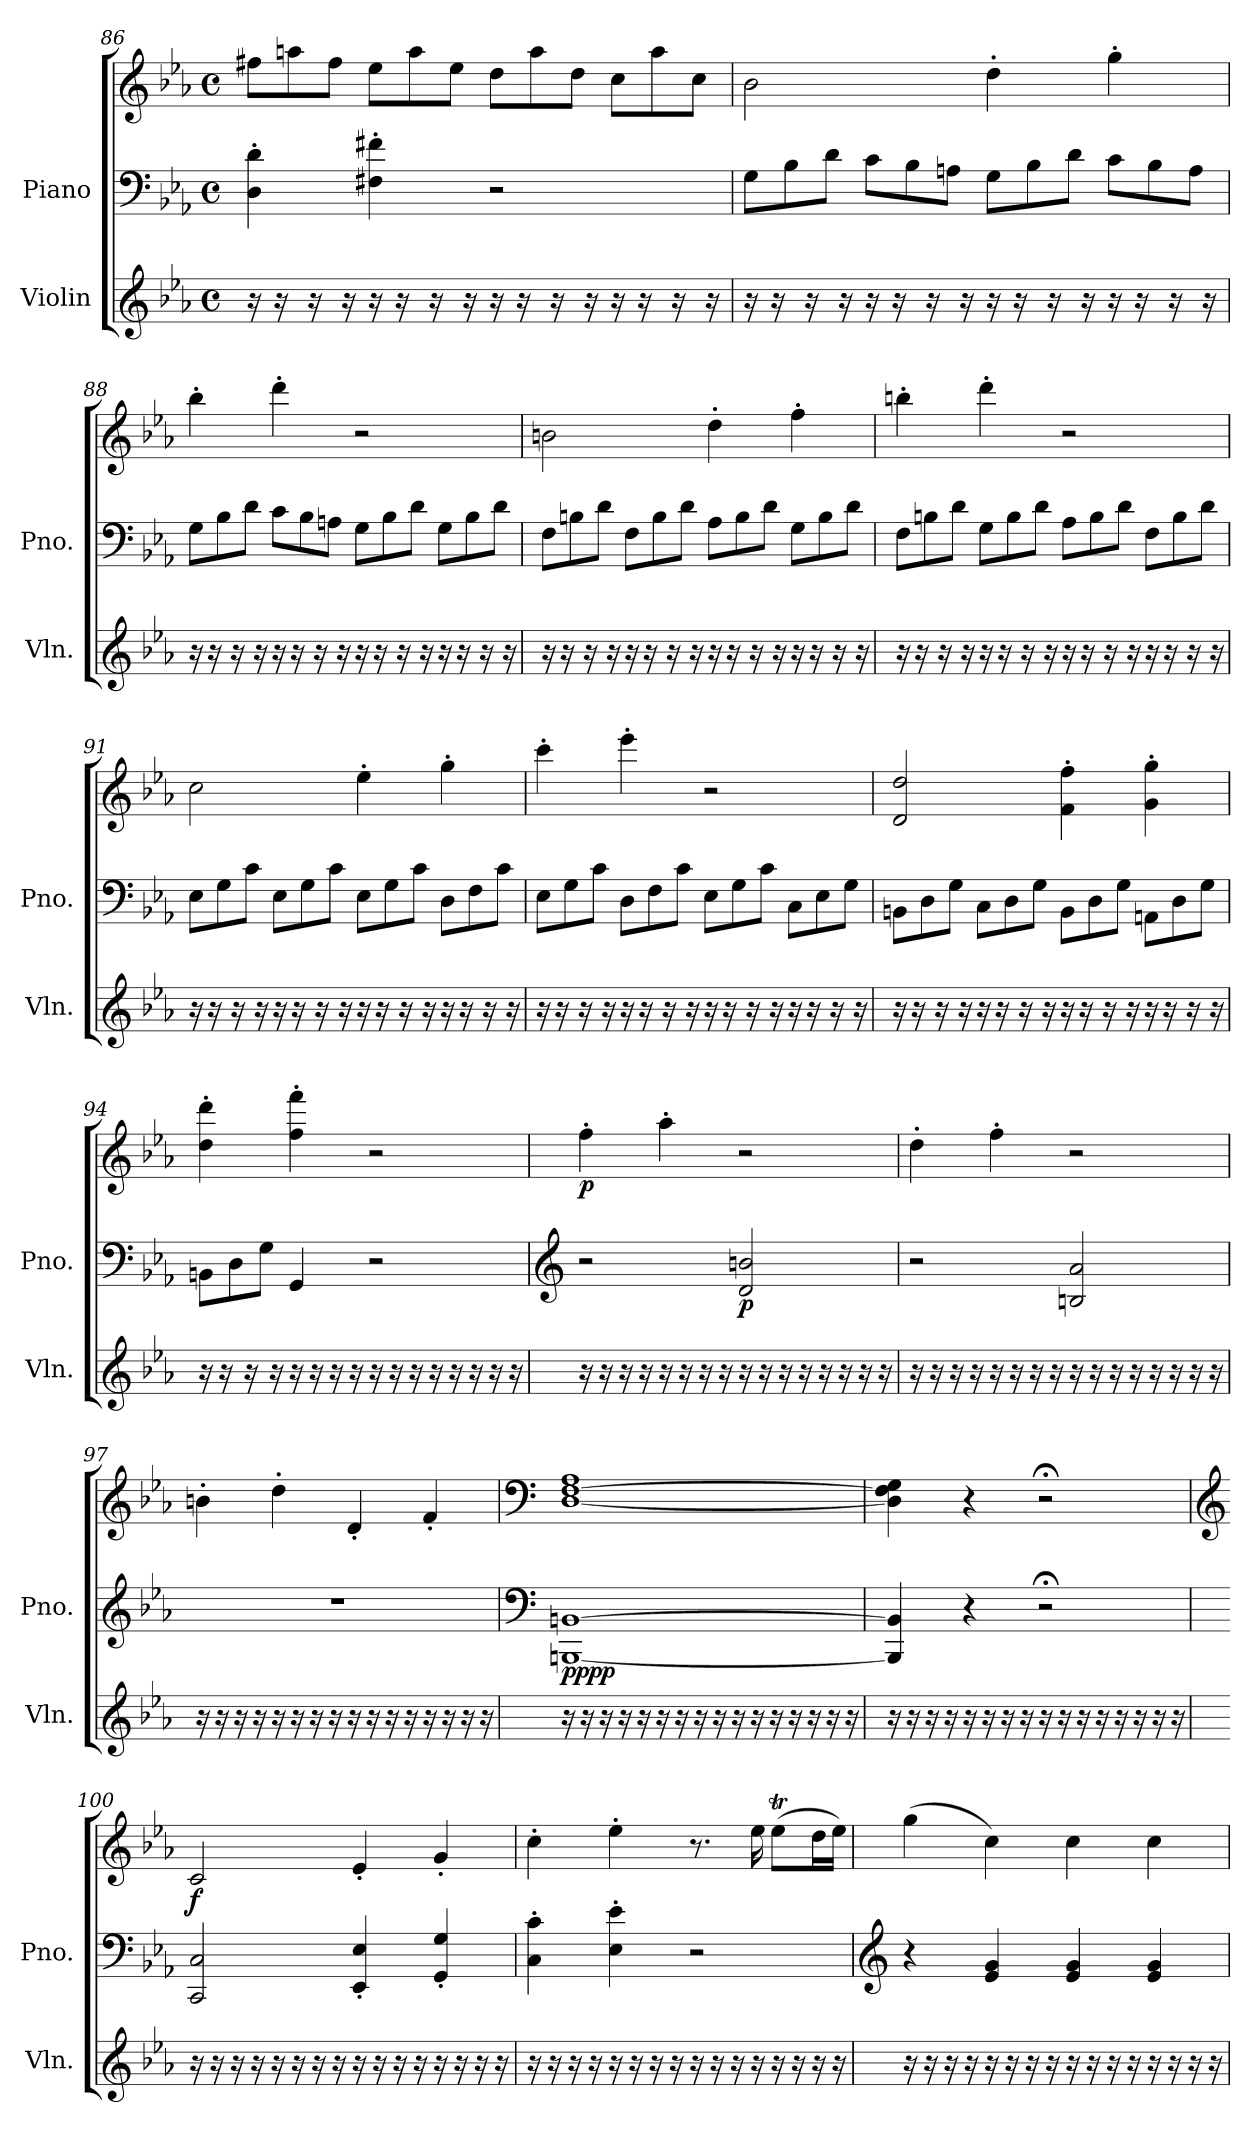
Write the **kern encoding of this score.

**kern	**kern	**kern	**dynam
*part2	*part1	*part1	*part1
*staff3	*staff2	*staff1	*staff1/2
*I"Violin	*I"Piano	*	*
*I'Vln.	*I'Pno.	*	*
!!LO:LB:g=z
*clefG2	*clefF4	*clefG2	*
*k[b-e-a-]	*k[b-e-a-]	*k[b-e-a-]	*
*M4/4	*M4/4	*M4/4	*
*met(c)	*met(c)	*met(c)	*
*	*	*Xtuplet	*
=86	=86	=86	=86
16r	4D\' 4d\'	12ff#X\L	.
16r	.	.	.
.	.	12aan\	.
16r	.	.	.
.	.	12ff#\J	.
16r	.	.	.
16r	4F#X\' 4f#X\'	12ee-\L	.
16r	.	.	.
.	.	12aa\	.
16r	.	.	.
.	.	12ee-\J	.
16r	.	.	.
16r	2r	12dd\L	.
16r	.	.	.
.	.	12aa\	.
16r	.	.	.
.	.	12dd\J	.
16r	.	.	.
16r	.	12cc\L	.
16r	.	.	.
.	.	12aa\	.
16r	.	.	.
.	.	12cc\J	.
16r	.	.	.
=87	=87	=87	=87
*	*Xtuplet	*	*
16r	12G\L	2b-\	.
16r	.	.	.
.	12B-\	.	.
16r	.	.	.
.	12d\J	.	.
16r	.	.	.
16r	12c\L	.	.
16r	.	.	.
.	12B-\	.	.
16r	.	.	.
.	12An\J	.	.
16r	.	.	.
16r	12G\L	4dd'\	.
16r	.	.	.
.	12B-\	.	.
16r	.	.	.
.	12d\J	.	.
16r	.	.	.
16r	12c\L	4gg'\	.
16r	.	.	.
.	12B-\	.	.
16r	.	.	.
.	12A\J	.	.
16r	.	.	.
!!LO:LB:g=z
=88	=88	=88	=88
16r	12G\L	4bb-'\	.
16r	.	.	.
.	12B-\	.	.
16r	.	.	.
.	12d\J	.	.
16r	.	.	.
16r	12c\L	4ddd'\	.
16r	.	.	.
.	12B-\	.	.
16r	.	.	.
.	12An\J	.	.
16r	.	.	.
16r	12G\L	2r	.
16r	.	.	.
.	12B-\	.	.
16r	.	.	.
.	12d\J	.	.
16r	.	.	.
16r	12G\L	.	.
16r	.	.	.
.	12B-\	.	.
16r	.	.	.
.	12d\J	.	.
16r	.	.	.
=89	=89	=89	=89
16r	12F\L	2bn\	.
16r	.	.	.
.	12Bn\	.	.
16r	.	.	.
.	12d\J	.	.
16r	.	.	.
16r	12F\L	.	.
16r	.	.	.
.	12B\	.	.
16r	.	.	.
.	12d\J	.	.
16r	.	.	.
16r	12A-\L	4dd'\	.
16r	.	.	.
.	12B\	.	.
16r	.	.	.
.	12d\J	.	.
16r	.	.	.
16r	12G\L	4ff'\	.
16r	.	.	.
.	12B\	.	.
16r	.	.	.
.	12d\J	.	.
16r	.	.	.
!!LO:PB:g=z
=90	=90	=90	=90
16r	12F\L	4bbn'\	.
16r	.	.	.
.	12Bn\	.	.
16r	.	.	.
.	12d\J	.	.
16r	.	.	.
16r	12G\L	4ddd'\	.
16r	.	.	.
.	12B\	.	.
16r	.	.	.
.	12d\J	.	.
16r	.	.	.
16r	12A-\L	2r	.
16r	.	.	.
.	12B\	.	.
16r	.	.	.
.	12d\J	.	.
16r	.	.	.
16r	12F\L	.	.
16r	.	.	.
.	12B\	.	.
16r	.	.	.
.	12d\J	.	.
16r	.	.	.
=91	=91	=91	=91
16r	12E-\L	2cc\	.
16r	.	.	.
.	12G\	.	.
16r	.	.	.
.	12c\J	.	.
16r	.	.	.
16r	12E-\L	.	.
16r	.	.	.
.	12G\	.	.
16r	.	.	.
.	12c\J	.	.
16r	.	.	.
16r	12E-\L	4ee-'\	.
16r	.	.	.
.	12G\	.	.
16r	.	.	.
.	12c\J	.	.
16r	.	.	.
16r	12D\L	4gg'\	.
16r	.	.	.
.	12F\	.	.
16r	.	.	.
.	12c\J	.	.
16r	.	.	.
!!LO:LB:g=z
=92	=92	=92	=92
16r	12E-\L	4ccc'\	.
16r	.	.	.
.	12G\	.	.
16r	.	.	.
.	12c\J	.	.
16r	.	.	.
16r	12D\L	4eee-'\	.
16r	.	.	.
.	12F\	.	.
16r	.	.	.
.	12c\J	.	.
16r	.	.	.
16r	12E-\L	2r	.
16r	.	.	.
.	12G\	.	.
16r	.	.	.
.	12c\J	.	.
16r	.	.	.
16r	12C\L	.	.
16r	.	.	.
.	12E-\	.	.
16r	.	.	.
.	12G\J	.	.
16r	.	.	.
=93	=93	=93	=93
16r	12BBn\L	2d/ 2dd/	.
16r	.	.	.
.	12D\	.	.
16r	.	.	.
.	12G\J	.	.
16r	.	.	.
16r	12C\L	.	.
16r	.	.	.
.	12D\	.	.
16r	.	.	.
.	12G\J	.	.
16r	.	.	.
16r	12BB\L	4f\' 4ff\'	.
16r	.	.	.
.	12D\	.	.
16r	.	.	.
.	12G\J	.	.
16r	.	.	.
16r	12AAn\L	4g\' 4gg\'	.
16r	.	.	.
.	12D\	.	.
16r	.	.	.
.	12G\J	.	.
16r	.	.	.
!!LO:LB:g=z
=94	=94	=94	=94
16r	12BBn\L	4dd\' 4ddd\'	.
16r	.	.	.
.	12D\	.	.
16r	.	.	.
.	12G\J	.	.
16r	.	.	.
16r	4GG/	4ff\' 4fff\'	.
16r	.	.	.
16r	.	.	.
16r	.	.	.
16r	2r	2r	.
16r	.	.	.
16r	.	.	.
16r	.	.	.
16r	.	.	.
16r	.	.	.
16r	.	.	.
16r	.	.	.
=95	=95	=95	=95
*	*clefG2	*	*
!	!	!	!LO:DY:b
16r	2r	4ff'\	p
16r	.	.	.
16r	.	.	.
16r	.	.	.
16r	.	4aa-'\	.
16r	.	.	.
16r	.	.	.
16r	.	.	.
!	!	!	!LO:DY:b=2
16r	2d/ 2bn/	2r	p
16r	.	.	.
16r	.	.	.
16r	.	.	.
16r	.	.	.
16r	.	.	.
16r	.	.	.
16r	.	.	.
=96	=96	=96	=96
16r	2r	4dd'\	.
16r	.	.	.
16r	.	.	.
16r	.	.	.
16r	.	4ff'\	.
16r	.	.	.
16r	.	.	.
16r	.	.	.
16r	2Bn/ 2a-/	2r	.
16r	.	.	.
16r	.	.	.
16r	.	.	.
16r	.	.	.
16r	.	.	.
16r	.	.	.
16r	.	.	.
!!LO:LB:g=z
=97	=97	=97	=97
16r	1r	4bn'\	.
16r	.	.	.
16r	.	.	.
16r	.	.	.
16r	.	4dd'\	.
16r	.	.	.
16r	.	.	.
16r	.	.	.
16r	.	4d'/	.
16r	.	.	.
16r	.	.	.
16r	.	.	.
16r	.	4f'/	.
16r	.	.	.
16r	.	.	.
16r	.	.	.
=98	=98	=98	=98
*	*clefF4	*clefF4	*
!	!	!	!LO:DY:b=2
!	!	!	!LO:DY:n=1:b
16r	[1BBBn [1BBn	[1D [1F 1A-	pp pp
16r	.	.	.
16r	.	.	.
16r	.	.	.
16r	.	.	.
16r	.	.	.
16r	.	.	.
16r	.	.	.
16r	.	.	.
16r	.	.	.
16r	.	.	.
16r	.	.	.
16r	.	.	.
16r	.	.	.
16r	.	.	.
16r	.	.	.
=99	=99	=99	=99
16r	4BBB/] 4BB/]	4D\] 4F\] 4G\	.
16r	.	.	.
16r	.	.	.
16r	.	.	.
16r	4r	4r	.
16r	.	.	.
16r	.	.	.
16r	.	.	.
16r	2r;<	2r;<	.
16r	.	.	.
16r	.	.	.
16r	.	.	.
16r	.	.	.
16r	.	.	.
16r	.	.	.
16r	.	.	.
!!LO:PB:g=z
=100	=100	=100	=100
*	*	*clefG2	*
!	!	!	!LO:DY:b
16r	2CC/ 2C/	2c/	f
16r	.	.	.
16r	.	.	.
16r	.	.	.
16r	.	.	.
16r	.	.	.
16r	.	.	.
16r	.	.	.
16r	4EE-/' 4E-/'	4e-'/	.
16r	.	.	.
16r	.	.	.
16r	.	.	.
16r	4GG/' 4G/'	4g'/	.
16r	.	.	.
16r	.	.	.
16r	.	.	.
=101	=101	=101	=101
16r	4C\' 4c\'	4cc'\	.
16r	.	.	.
16r	.	.	.
16r	.	.	.
16r	4E-\' 4e-\'	4ee-'\	.
16r	.	.	.
16r	.	.	.
16r	.	.	.
16r	2r	8.r	.
16r	.	.	.
16r	.	.	.
16r	.	16ee-\	.
16r	.	(>8ee-T\L	.
16r	.	.	.
16r	.	16dd\L	.
16r	.	16ee-\JJ)	.
=102	=102	=102	=102
*	*clefG2	*	*
16r	4r	(>4gg\	.
16r	.	.	.
16r	.	.	.
16r	.	.	.
16r	4e-/ 4g/	4cc\)	.
16r	.	.	.
16r	.	.	.
16r	.	.	.
16r	4e-/ 4g/	4cc\	.
16r	.	.	.
16r	.	.	.
16r	.	.	.
16r	4e-/ 4g/	4cc\	.
16r	.	.	.
16r	.	.	.
16r	.	.	.
=	=	=	=
*-	*-	*-	*-
